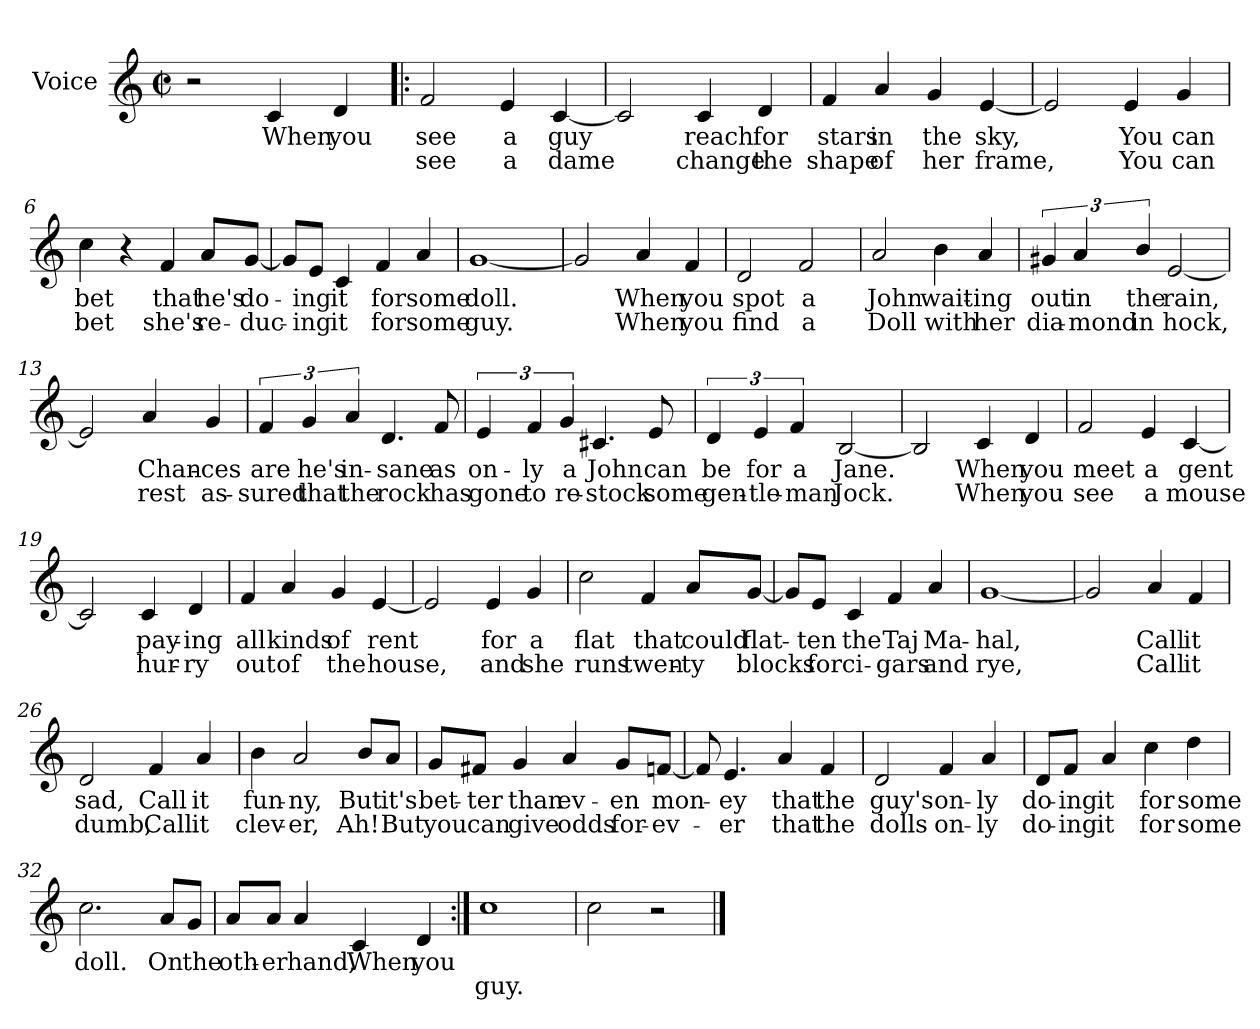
**kern	**text	**text
*part1	*part1	*part1
*staff1	*staff1	*staff1
*I"Voice	*	*
*clefG2	*	*
*k[]	*	*
*C:	*	*
*M2/2	*	*
*met(c|)	*	*
=1	=1	=1
2r	.	.
4c/	When	.
4d/	you	.
=2!|:	=2!|:	=2!|:
2f/	see	see
4e/	a	a
[4c/	guy	dame
=3	=3	=3
2c/]	.	.
4c/	reach	change
4d/	for	the
=4	=4	=4
4f/	stars	shape
4a/	in	of
4g/	the	her
[4e/	sky,	frame,
=5	=5	=5
2e/]	.	.
4e/	You	You
4g/	can	can
!!LO:LB:g=z
=6	=6	=6
4cc\	bet	bet
4r	.	.
4f/	that	she's
8a/L	he's	re-
[8g/J	-do-	-duc-
=7	=7	=7
8g/L]	.	.
8e/J	-ing	-ing
4c/	it	it
4f/	for	for
4a/	some	some
=8	=8	=8
[1g	doll.	guy.
=9	=9	=9
2g/]	.	.
4a/	When	When
4f/	you	you
=10	=10	=10
2d/	spot	find
2f/	a	a
=11	=11	=11
2a/	John	Doll
4b\	wait-	with
4a/	-ing	her
!!LO:LB:g=z
=12	=12	=12
6g#X/	out	dia-
6a/	in	-mond
6b/	the	in
[2e/	rain,	hock,
=13	=13	=13
2e/]	.	.
4a/	Chan-	rest
4g/	-ces	as-
=14	=14	=14
6f/	are	-sured
6g/	he's	that
6a/	in-	the
4.d/	sane	rock
8f/	as	has
=15	=15	=15
6e/	on-	gone
6f/	-ly	to
6g/	a	re-
4.c#X/	John	-stock
8e/	can	some
!!LO:LB:g=z
=16	=16	=16
6d/	be	gen-
6e/	for	-tle-
6f/	a	-man
[2B/	Jane.	Jock.
=17	=17	=17
2B/]	.	.
4c/	When	When
4d/	you	you
=18	=18	=18
2f/	meet	see
4e/	a	a
[4c/	gent	mouse
=19	=19	=19
2c/]	.	.
4c/	pay-	hur-
4d/	-ing	-ry
=20	=20	=20
4f/	all	out
4a/	kinds	of
4g/	of	the
[4e/	rent	house,
!!LO:LB:g=z
=21	=21	=21
2e/]	.	.
4e/	for	and
4g/	a	she
=22	=22	=22
2cc\	flat	runs
4f/	that	twen-
8a/L	could	-ty
[8g/J	-flat-	blocks
=23	=23	=23
8g/L]	.	.
8e/J	-ten	for
4c/	the	ci-
4f/	Taj	-gars
4a/	Ma-	and
=24	=24	=24
[1g	-hal,	rye,
=25	=25	=25
2g/]	.	.
4a/	Call	Call
4f/	it	it
!!LO:LB:g=z
=26	=26	=26
2d/	sad,	dumb,
4f/	Call	Call
4a/	it	it
=27	=27	=27
4b\	fun-	clev-
2a/	ny,	er,
8b/L	But	Ah!
8a/J	it's	But
=28	=28	=28
8g/L	bet-	you
8f#X/J	-ter	can
4g/	than	give
4a/	ev-	odds
8g/L	-en	for-
[8fn/J	mon-	-ev-
=29	=29	=29
8f/]	.	.
4.e/	-ey	-er
4a/	that	that
4f/	the	the
!!LO:LB:g=z
=30	=30	=30
2d/	guy's	dolls
4f/	on-	on-
4a/	-ly	-ly
=31	=31	=31
8d/L	do-	do-
8f/J	-ing	-ing
4a/	it	it
4cc\	for	for
4dd\	some	some
=32	=32	=32
2.cc\	doll.	.
8a/L	On	.
8g/J	the	.
=33	=33	=33
8a/L	oth-	.
8a/J	-er	.
4a/	hand,	.
4c/	When	.
4d/	you	.
=34:|!	=34:|!	=34:|!
1cc	.	guy.
=35	=35	=35
2cc\	.	.
2r	.	.
==	==	==
*-	*-	*-
